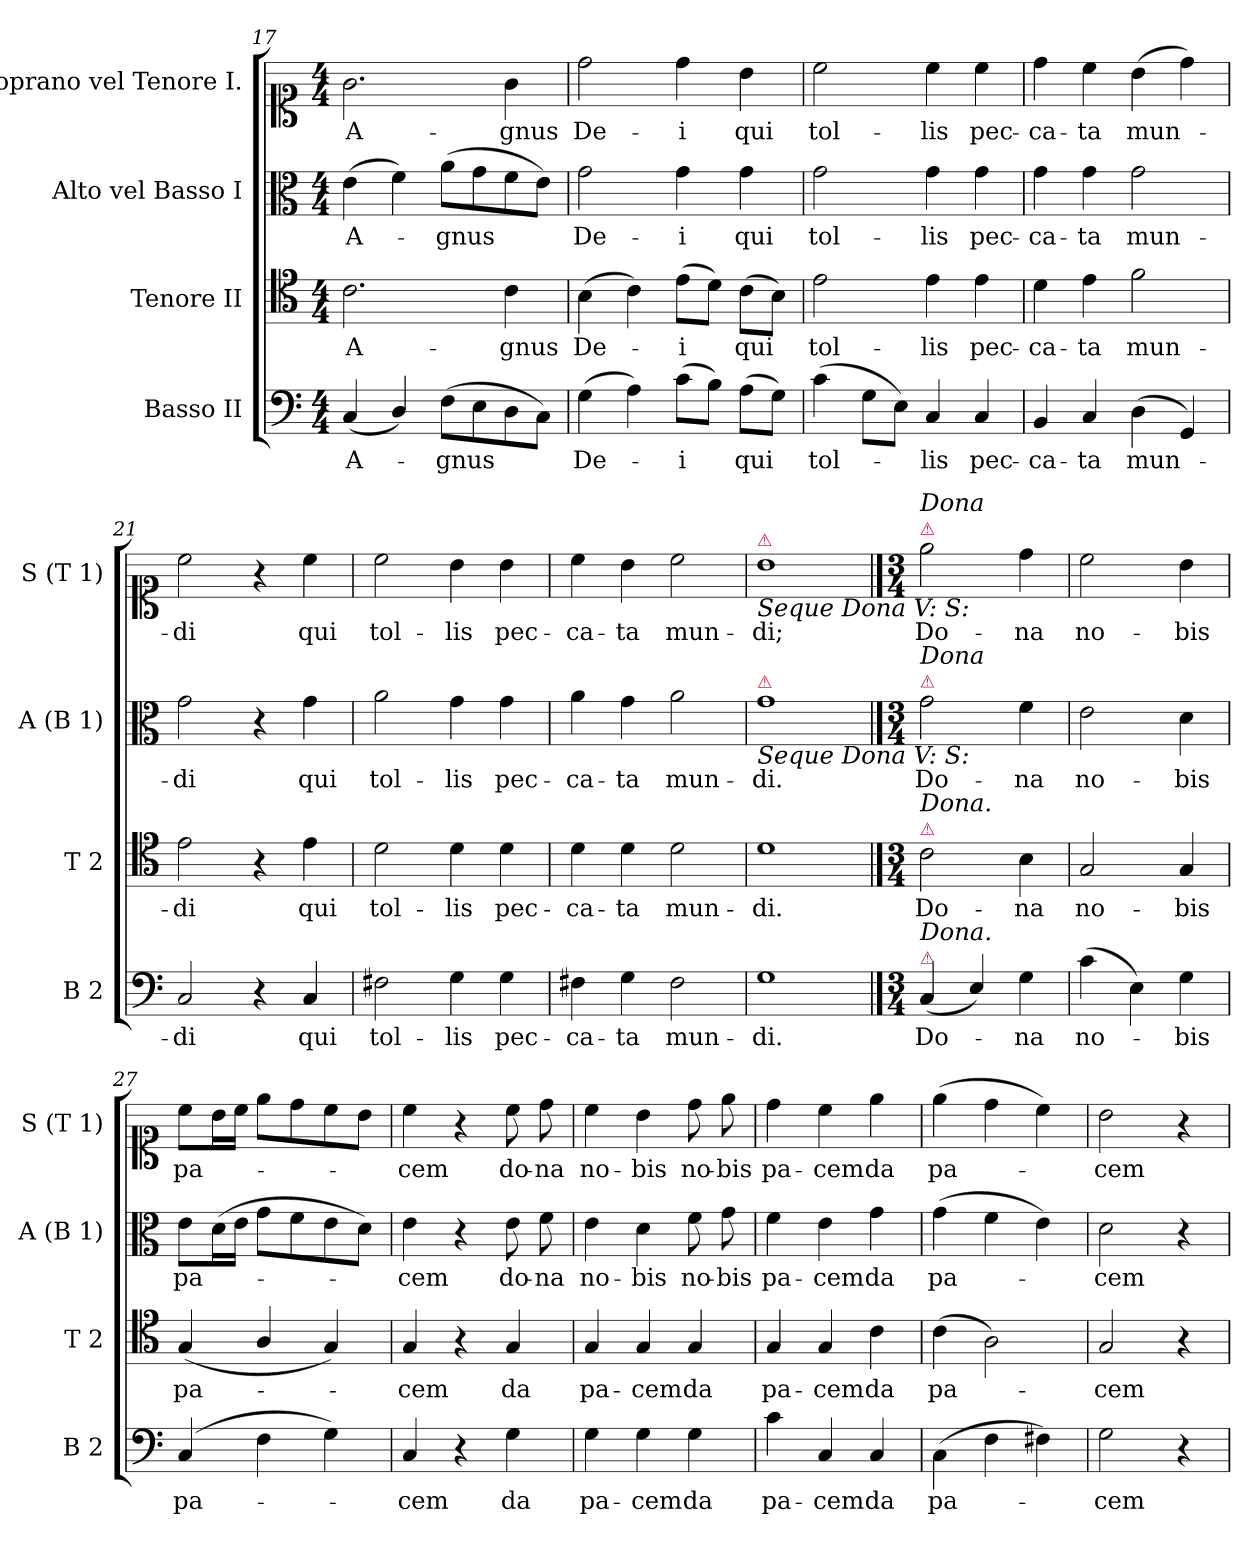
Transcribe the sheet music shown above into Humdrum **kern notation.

**kern	**text	**kern	**text	**kern	**text	**kern	**text
*part4	*part4	*part3	*part3	*part2	*part2	*part1	*part1
*staff4	*staff4	*staff3	*staff3	*staff2	*staff2	*staff1	*staff1
*I"Basso II	*	*I"Tenore II	*	*I"Alto vel Basso I	*	*I"Soprano vel Tenore I.	*
*I'B 2	*	*I'T 2	*	*I'A (B 1)	*	*I'S (T 1)	*
*clefF4	*	*clefC4	*	*clefC3	*	*clefC1	*
*k[]	*	*k[]	*	*k[]	*	*k[]	*
*C:	*	*C:	*	*C:	*	*C:	*
*M4/4	*	*M4/4	*	*M4/4	*	*M4/4	*
=17	=17	=17	=17	=17	=17	=17	=17
(<4C/	A-	2.c\	A-	(>4e\	A-	2.g\	A-
4D/)	.	.	.	4f\)	.	.	.
(>8F\L	-gnus	.	.	(>8a\L	-gnus	.	.
8E\	.	.	.	8g\	.	.	.
8D\	.	4c\	-gnus	8f\	.	4g\	-gnus
8C\J)	.	.	.	8e\J)	.	.	.
=18	=18	=18	=18	=18	=18	=18	=18
(>4G\	De-	(>4B\	De-	2g\	De-	2dd\	De-
4A\)	.	4c\)	.	.	.	.	.
(>8c\L	-i	(>8e\L	-i	4g\	-i	4dd\	-i
8B\J)	.	8d\J)	.	.	.	.	.
(>8A\L	qui	(>8c\L	qui	4g\	qui	4b\	qui
8G\J)	.	8B\J)	.	.	.	.	.
=19	=19	=19	=19	=19	=19	=19	=19
(>4c\	tol-	2e\	tol-	2g\	tol-	2cc\	tol-
8G\L	.	.	.	.	.	.	.
8E\J)	.	.	.	.	.	.	.
4C/	-lis	4e\	-lis	4g\	-lis	4cc\	-lis
4C/	pec-	4e\	pec-	4g\	pec-	4cc\	pec-
=20	=20	=20	=20	=20	=20	=20	=20
4BB/	-ca-	4d\	-ca-	4g\	-ca-	4dd\	-ca-
4C/	-ta	4e\	-ta	4g\	-ta	4cc\	-ta
(>4D\	mun-	2f\	mun-	2g\	mun-	(>4b\	mun-
4GG/)	.	.	.	.	.	4dd\)	.
=21	=21	=21	=21	=21	=21	=21	=21
2C/	-di	2e\	-di	2g\	-di	2cc\	-di
4r	.	4r	.	4r	.	4r	.
4C/	qui	4e\	qui	4g\	qui	4cc\	qui
=22	=22	=22	=22	=22	=22	=22	=22
2F#X\	tol-	2d\	tol-	2a\	tol-	2cc\	tol-
4G\	-lis	4d\	-lis	4g\	-lis	4b\	-lis
4G\	pec-	4d\	pec-	4g\	pec-	4b\	pec-
=23	=23	=23	=23	=23	=23	=23	=23
4F#X\	-ca-	4d\	-ca-	4a\	-ca-	4cc\	-ca-
4G\	-ta	4d\	-ta	4g\	-ta	4b\	-ta
2F#\	mun-	2d\	mun-	2a\	mun-	2cc\	mun-
=24	=24	=24	=24	=24	=24	=24	=24
!	!	!	!	!	!	!LO:TX:a:color=crimson:t=⚠	!
!	!	!	!	!	!	!LO:TX:b:i:t=Seque Dona V&colon; S&colon;	!
!	!	!	!	!LO:TX:a:color=crimson:t=⚠	!	!	!
!	!	!	!	!LO:TX:b:i:t=Seque Dona V&colon; S&colon;	!	!	!
1G	-di.	1d	-di.	1g	-di.	1b	-di;
==25	==25	==25	==25	==25	==25	==25	==25
*M3/4	*	*M3/4	*	*M3/4	*	*M3/4	*
!	!	!	!	!	!	!LO:TX:a:color=crimson:t=⚠	!
!	!	!	!	!	!	!LO:TX:a:i:t=Dona	!
!	!	!	!	!LO:TX:a:color=crimson:t=⚠	!	!	!
!	!	!	!	!LO:TX:a:i:t=Dona	!	!	!
!	!	!LO:TX:a:color=crimson:t=⚠	!	!	!	!	!
!	!	!LO:TX:a:i:t=Dona.	!	!	!	!	!
!LO:TX:a:color=crimson:t=⚠	!	!	!	!	!	!	!
!LO:TX:a:i:t=Dona.	!	!	!	!	!	!	!
(<4C/	Do-	2c\	Do-	2g\	Do-	2ee\	Do-
4E/)	.	.	.	.	.	.	.
4G\	-na	4B\	-na	4f\	-na	4dd\	-na
=26	=26	=26	=26	=26	=26	=26	=26
(>4c\	no-	2G/	no-	2e\	no-	2cc\	no-
4E\)	.	.	.	.	.	.	.
4G\	-bis	4G/	-bis	4d\	-bis	4b\	-bis
=27	=27	=27	=27	=27	=27	=27	=27
(>4C/	pa-	(<4G/	pa-	8e\L	pa-	8cc\L	pa-
.	.	.	.	(>16d\L	.	16b\L	.
.	.	.	.	16e\JJ	.	16cc\JJ	.
4F\	.	4A/	.	8g\L	.	8ee\L	.
.	.	.	.	8f\	.	8dd\	.
4G\)	.	4G/)	.	8e\	.	8cc\	.
.	.	.	.	8d\J)	.	8b\J	.
=28	=28	=28	=28	=28	=28	=28	=28
4C/	-cem	4G/	-cem	4e\	-cem	4cc\	-cem
4r	.	4r	.	4r	.	4r	.
4G\	da	4G/	da	8e\	do-	8cc\	do-
.	.	.	.	8f\	-na	8dd\	-na
=29	=29	=29	=29	=29	=29	=29	=29
4G\	pa-	4G/	pa-	4e\	no-	4cc\	no-
4G\	-cem	4G/	-cem	4d\	-bis	4b\	-bis
4G\	da	4G/	da	8f\	no-	8dd\	no-
.	.	.	.	8g\	-bis	8ee\	-bis
=30	=30	=30	=30	=30	=30	=30	=30
4c\	pa-	4G/	pa-	4f\	pa-	4dd\	pa-
4C/	-cem	4G/	-cem	4e\	-cem	4cc\	-cem
4C/	da	4c\	da	4g\	da	4ee\	da
=31	=31	=31	=31	=31	=31	=31	=31
(>4C\	pa-	(>4c\	pa-	(>4g\	pa-	(>4ee\	pa-
4F\	.	2A\)	.	4f\	.	4dd\	.
4F#X\)	.	.	.	4e\)	.	4cc\)	.
=32	=32	=32	=32	=32	=32	=32	=32
2G\	-cem	2G/	-cem	2d\	-cem	2b\	-cem
4r	.	4r	.	4r	.	4r	.
=	=	=	=	=	=	=	=
*-	*-	*-	*-	*-	*-	*-	*-
